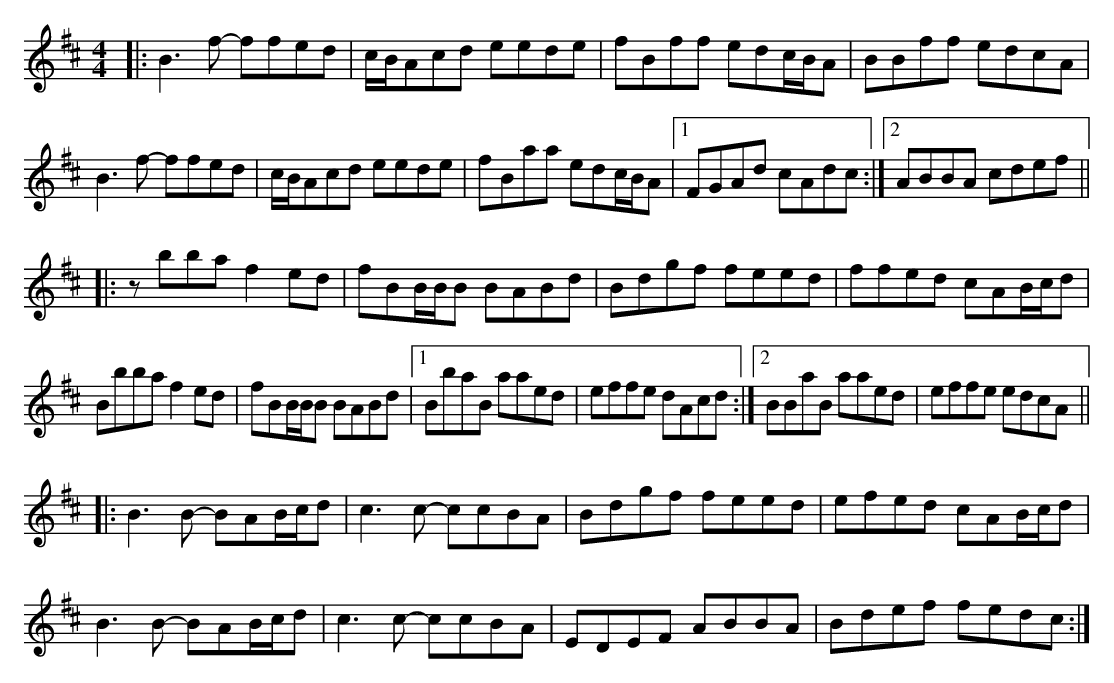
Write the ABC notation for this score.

X:1
M:4/4
K:Bmin
|:B3 f- ffed|c/B/Acd eede|fBff edc/B/A|BBff edcA|
B3 f- ffed|c/B/Acd eede|fBaa edc/B/A|1 FGAd cAdc:|2 ABBA cdef||
|:zbba f2 ed|fBB/B/B BABd|Bdgf feed|ffed cAB/c/d|
Bbba f2 ed|fBB/B/B BABd|1 BbaB aaed|effe dAcd:|2 BBaB aaed|effe edcA||
|:B3 B- BAB/c/d|c3 c- ccBA|Bdgf feed|efed cAB/c/d|
B3 B- BAB/c/d|c3 c- ccBA|EDEF ABBA|Bdef fedc:|
